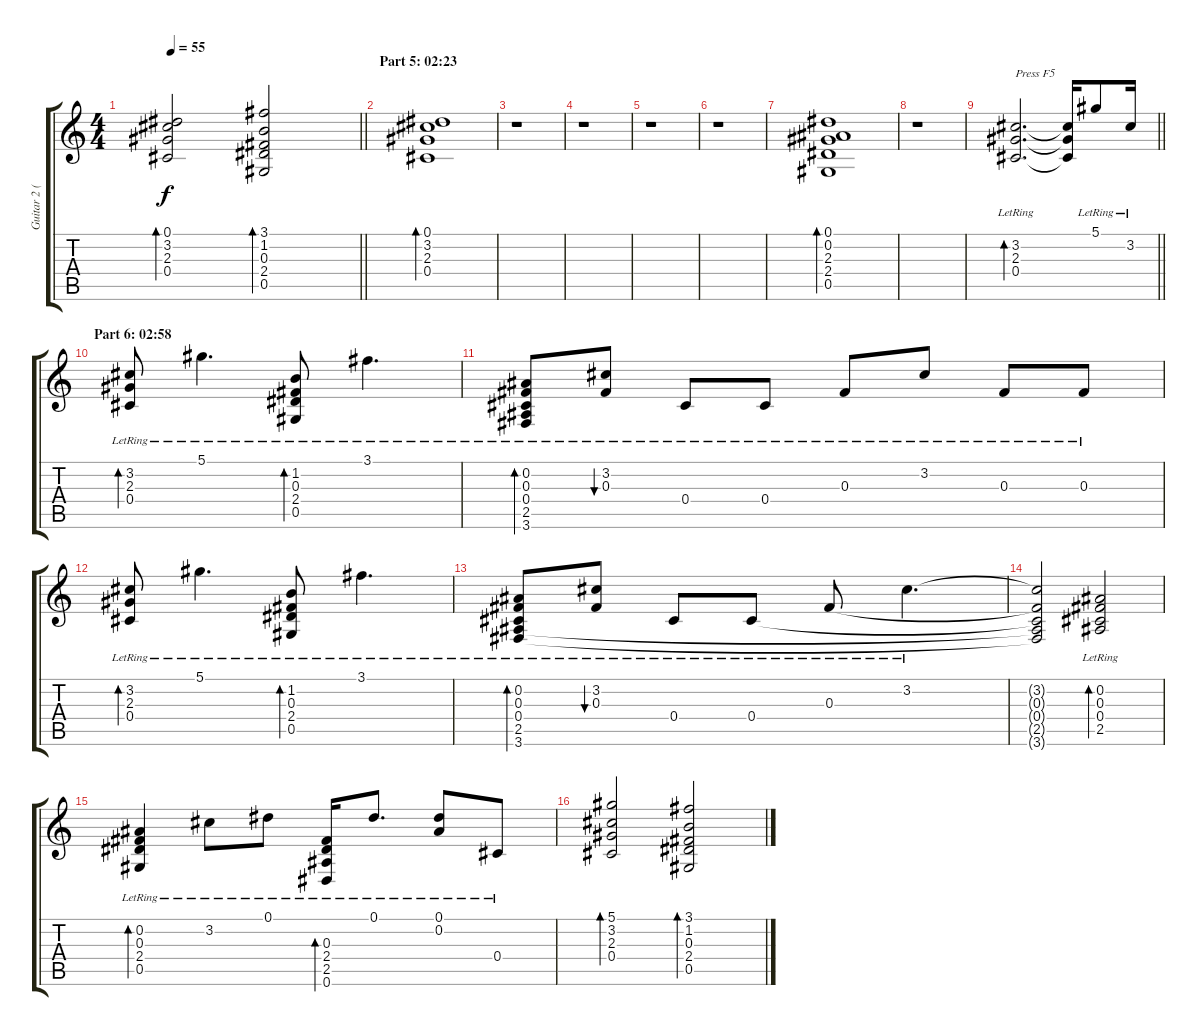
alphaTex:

\track ("Guitar 2 (Clean)" "Guitar 2 (") {instrument electricguitarclean}
\staff {score tabs}
\tuning (Eb4 Bb3 Gb3 Db3 Ab2 Eb2) {hide}
\ts (4 4)
\tempo 55
\clef g2
\barLineRight lightlight
\ks c
(0.1 3.2 2.3 0.4).2{bd 120 dy f} (3.1 1.2 0.3 2.4 0.5).2{bd 120} |
\section ("" "Part 5: 02:23")
(0.1 3.2 2.3 0.4).1{bd 120} |
r.1 |
r.1 |
r.1 |
r.1 |
(0.1 0.2 2.3 2.4 0.5).1{bd 120} |
r.1 |
\barLineRight lightlight
(3.2 2.3 0.4{lr}).2{d bd 60 txt "Press F5" volume 6 instrument pad6metallic} (3.2{t} 2.3{t} 0.4{t}).16 5.1{lr}.8 3.2{lr}.16 |
\section ("" "Part 6: 02:58")
(3.2{lr} 2.3{lr} 0.4{lr}).8{bd 60} 5.1{lr}.4{d} (1.2{lr} 0.3{lr} 2.4{lr} 0.5{lr}).8{bd 60} 3.1{lr}.4{d} |
(0.2{lr} 0.3{lr} 0.4{lr} 2.5{lr} 3.6{lr}).8{bd 60} (3.2{lr} 0.3{lr}).8{bu 30} 0.4{lr}.8 0.4{lr}.8 0.3{lr}.8 3.2{lr}.8 0.3{lr}.8 0.3{lr}.8 |
(3.2{lr} 2.3{lr} 0.4{lr}).8{bd 60} 5.1{lr}.4{d} (1.2{lr} 0.3{lr} 2.4{lr} 0.5{lr}).8{bd 60} 3.1{lr}.4{d} |
(0.2{lr} 0.3{lr} 0.4{lr} 2.5{lr} 3.6{lr}).8{bd 60} (3.2{lr} 0.3{lr}).8{bu 30} 0.4{lr}.8 0.4{lr}.8 0.3{lr}.8 3.2{lr}.4{d} |
(3.2{t} 0.3{t} 0.4{t} 2.5{t} 3.6{t}).2 (0.2{lr} 0.3{lr} 0.4{lr} 2.5{lr}).2{bd 60} |
(0.2{lr} 0.3{lr} 2.4{lr} 0.5{lr}).4{bd 60} 3.2{lr}.8 0.1{lr}.8 (0.3{lr} 2.4{lr} 2.5{lr} 0.6{lr}).16{bd 30} 0.1{lr}.8{d} (0.1{lr} 0.2{lr}).8 0.4{lr}.8 |
(5.1 3.2 2.3 0.4).2{bd 60} (3.1 1.2 0.3 2.4 0.5).2{bd 60}
